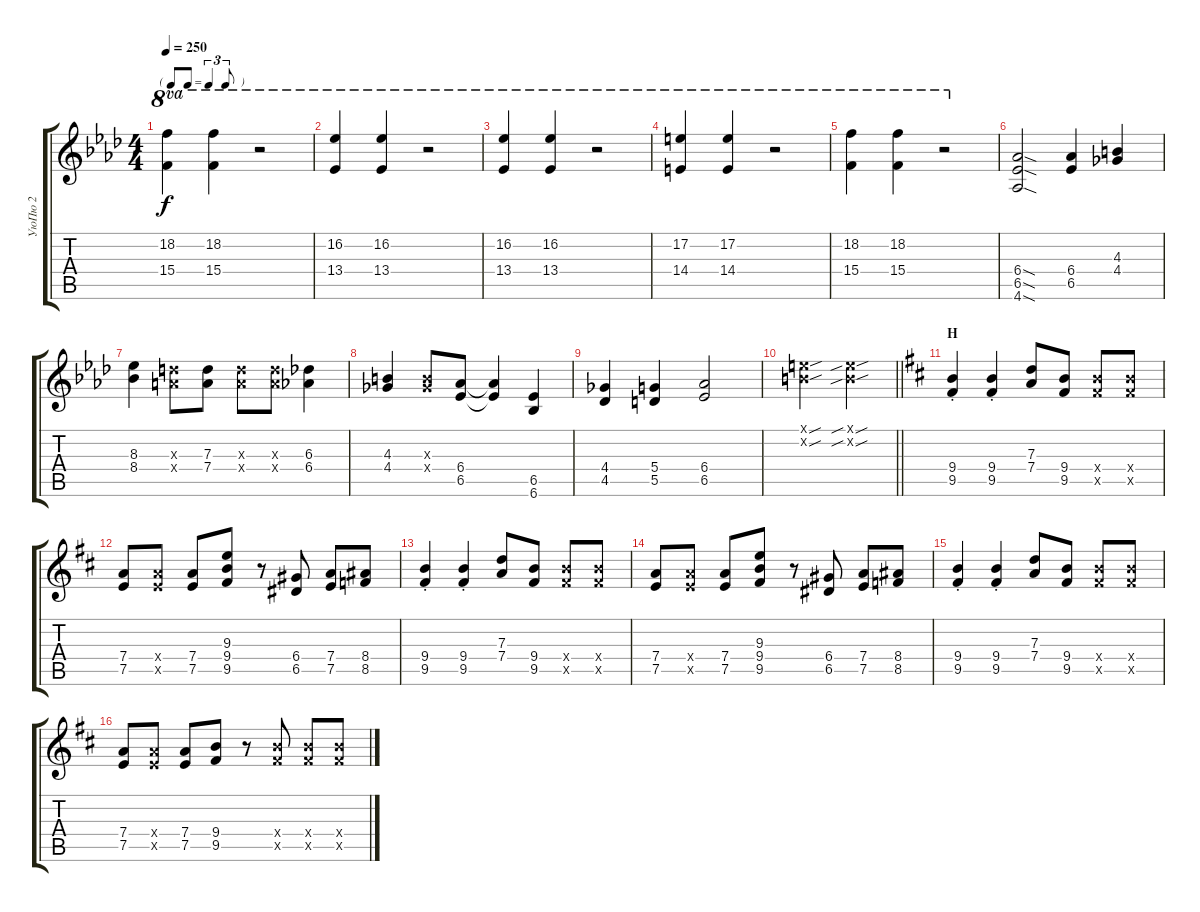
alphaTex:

\track ("УюПю 2" "УюПю 2") {instrument overdrivenguitar}
\staff {score tabs}
\tuning (E4 B3 G3 D3 A2 E2) {hide}
\ts (4 4)
\tf triplet8th
\tempo 250
\clef g2
\ks ab
(18.2 15.4).4{ot 8va dy f} (18.2 15.4).4{ot 8va} r.2{ot 8va} |
(16.2 13.4).4{ot 8va} (16.2 13.4).4{ot 8va} r.2{ot 8va} |
(16.2 13.4).4{ot 8va} (16.2 13.4).4{ot 8va} r.2{ot 8va} |
(17.2 14.4).4{ot 8va} (17.2 14.4).4{ot 8va} r.2{ot 8va} |
(18.2 15.4).4{ot 8va} (18.2 15.4).4{ot 8va} r.2{ot 8va} |
(6.4{sod} 6.5{sod} 4.6{sod}).2 (6.4 6.5).4 (4.3 4.4).4 |
(8.3 8.4).4 (7.3{x} 7.4{x}).8 (7.3 7.4).8 (7.3{x} 7.4{x}).8 (7.3{x} 7.4{x}).8 (6.3 6.4).4 |
(4.3 4.4).4 (4.3{x} 4.4{x}).8 (6.4 6.5).8 (6.4{t} 6.5{t}).4 (6.5 6.6).4 |
(4.4 4.5).4 (5.4 5.5).4 (6.4 6.5).2 |
\barLineRight lightlight
(0.1{sou x} 0.2{sou x}).2 (0.1{sib sou x} 0.2{sib sou x}).2 |
\section ("" "H")
\ks d
(9.4{st} 9.5{st}).4 (9.4{st} 9.5{st}).4 (7.3 7.4).8 (9.4 9.5).8 (9.4{x} 9.5{x}).8 (9.4{x} 9.5{x}).8 |
(7.4 7.5).8 (7.4{x} 7.5{x}).8 (7.4 7.5).8 (9.3 9.4 9.5).8 r.8 (6.4 6.5).8 (7.4 7.5).8 (8.4 8.5).8 |
(9.4{st} 9.5{st}).4 (9.4{st} 9.5{st}).4 (7.3 7.4).8 (9.4 9.5).8 (9.4{x} 9.5{x}).8 (9.4{x} 9.5{x}).8 |
(7.4 7.5).8 (7.4{x} 7.5{x}).8 (7.4 7.5).8 (9.3 9.4 9.5).8 r.8 (6.4 6.5).8 (7.4 7.5).8 (8.4 8.5).8 |
(9.4{st} 9.5{st}).4 (9.4{st} 9.5{st}).4 (7.3 7.4).8 (9.4 9.5).8 (9.4{x} 9.5{x}).8 (9.4{x} 9.5{x}).8 |
(7.4 7.5).8 (7.4{x} 7.5{x}).8 (7.4 7.5).8 (9.4 9.5).8 r.8 (9.4{x} 9.5{x}).8 (9.4{x} 9.5{x}).8 (9.4{x} 9.5{x}).8
